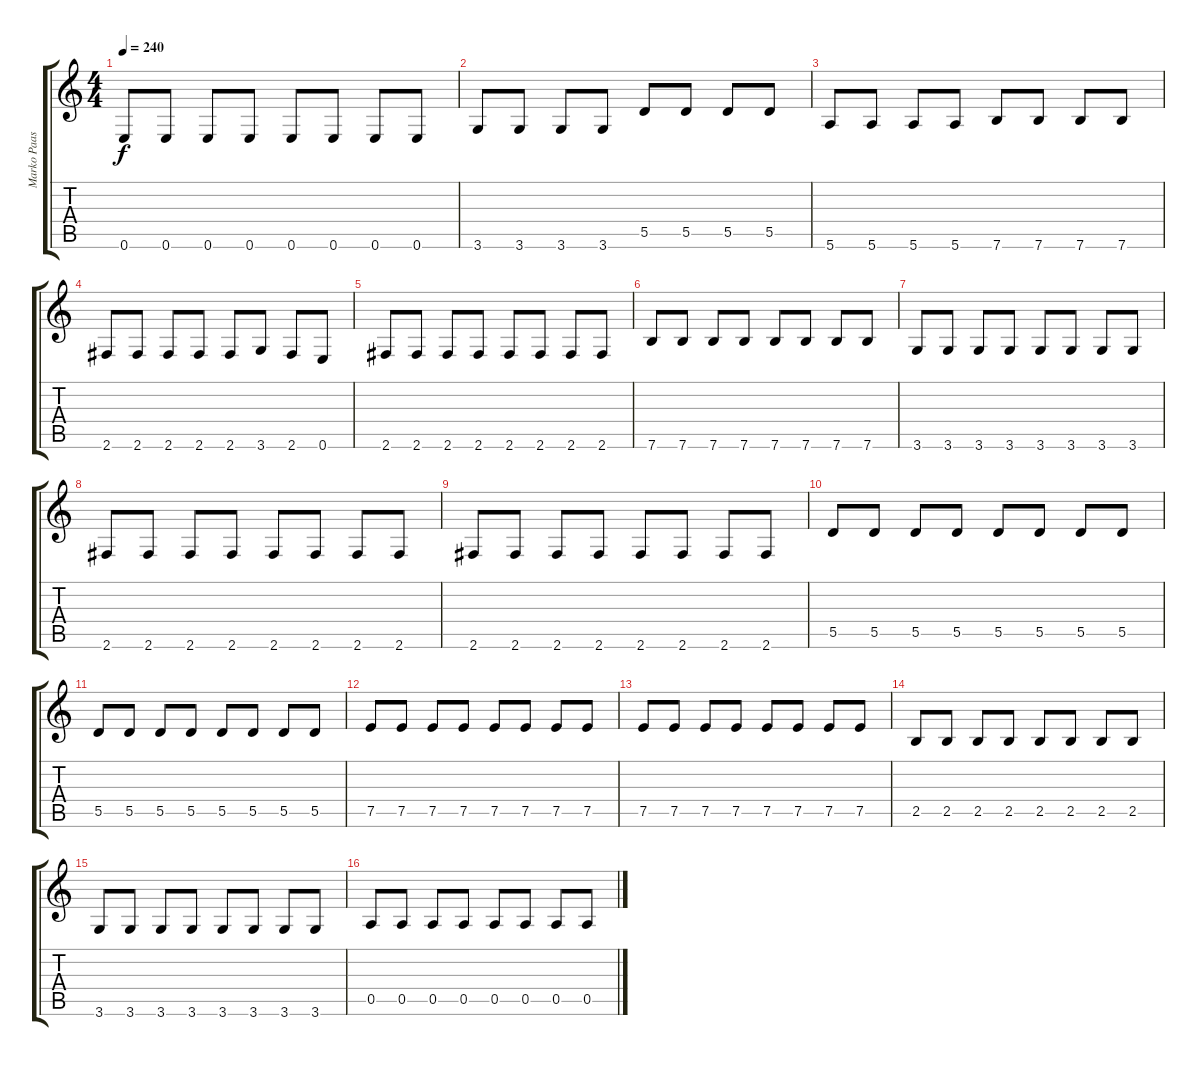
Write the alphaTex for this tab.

\track ("Marko Paasikoski" "Marko Paas") {instrument electricbassfinger}
\staff {score tabs}
\tuning (E4 B3 G3 D3 A2 E2) {hide}
\ts (4 4)
\tempo 240
\clef g2
\ks c
0.6.8{dy f} 0.6.8 0.6.8 0.6.8 0.6.8 0.6.8 0.6.8 0.6.8 |
3.6.8 3.6.8 3.6.8 3.6.8 5.5.8 5.5.8 5.5.8 5.5.8 |
5.6.8 5.6.8 5.6.8 5.6.8 7.6.8 7.6.8 7.6.8 7.6.8 |
2.6.8 2.6.8 2.6.8 2.6.8 2.6.8 3.6.8 2.6.8 0.6.8 |
2.6.8 2.6.8 2.6.8 2.6.8 2.6.8 2.6.8 2.6.8 2.6.8 |
7.6.8 7.6.8 7.6.8 7.6.8 7.6.8 7.6.8 7.6.8 7.6.8 |
3.6.8 3.6.8 3.6.8 3.6.8 3.6.8 3.6.8 3.6.8 3.6.8 |
2.6.8 2.6.8 2.6.8 2.6.8 2.6.8 2.6.8 2.6.8 2.6.8 |
2.6.8 2.6.8 2.6.8 2.6.8 2.6.8 2.6.8 2.6.8 2.6.8 |
5.5.8 5.5.8 5.5.8 5.5.8 5.5.8 5.5.8 5.5.8 5.5.8 |
5.5.8 5.5.8 5.5.8 5.5.8 5.5.8 5.5.8 5.5.8 5.5.8 |
7.5.8 7.5.8 7.5.8 7.5.8 7.5.8 7.5.8 7.5.8 7.5.8 |
7.5.8 7.5.8 7.5.8 7.5.8 7.5.8 7.5.8 7.5.8 7.5.8 |
2.5.8 2.5.8 2.5.8 2.5.8 2.5.8 2.5.8 2.5.8 2.5.8 |
3.6.8 3.6.8 3.6.8 3.6.8 3.6.8 3.6.8 3.6.8 3.6.8 |
0.5.8 0.5.8 0.5.8 0.5.8 0.5.8 0.5.8 0.5.8 0.5.8
